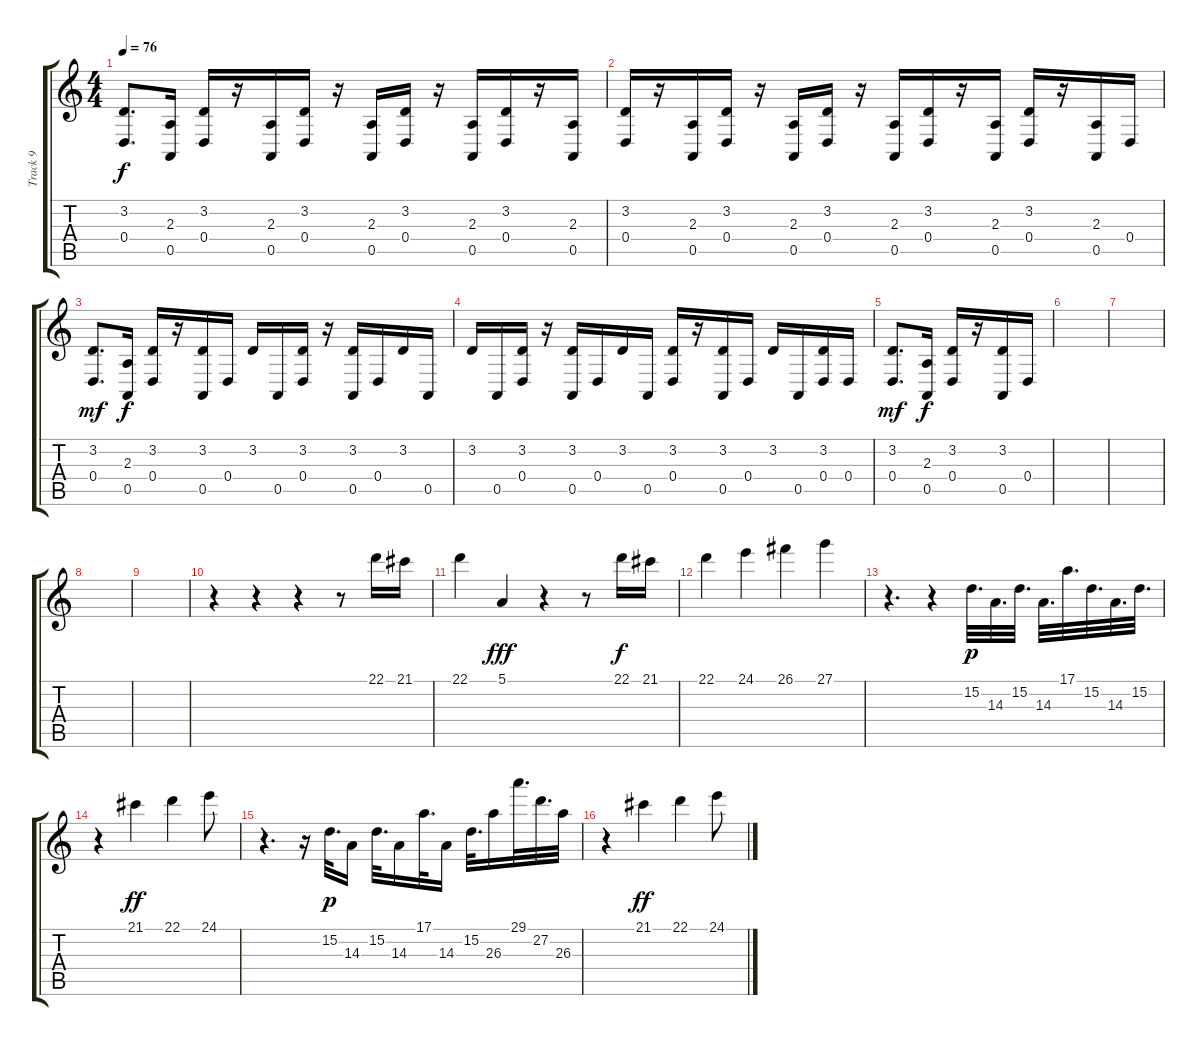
\track ("Track 9" "Track 9") {instrument musicbox}
\staff {score tabs}
\tuning (E4 B3 G3 D3 A2 E2) {hide}
\ts (4 4)
\tempo 76
\clef g2
\ks c
(3.2 0.4).8{d dy f} (2.3 0.5).16{volume 0} (3.2 0.4).16 r.16 (2.3 0.5).16 (3.2 0.4).16 r.16 (2.3 0.5).16 (3.2 0.4).16 r.16 (2.3 0.5).16 (3.2 0.4).16 r.16 (2.3 0.5).16 |
(3.2 0.4).16 r.16 (2.3 0.5).16 (3.2 0.4).16 r.16 (2.3 0.5).16 (3.2 0.4).16 r.16 (2.3 0.5).16 (3.2 0.4).16 r.16 (2.3 0.5).16 (3.2 0.4).16 r.16 (2.3 0.5).16 0.4.16{volume 10 balance 0} |
(3.2 0.4).8{d dy mf} (2.3 0.5).16{dy f volume 0} (3.2 0.4).16 r.16 (3.2 0.5).16 0.4.16 3.2.16 0.5.16 (3.2 0.4).16 r.16 (3.2 0.5).16 0.4.16 3.2.16 0.5.16 |
3.2.16 0.5.16 (3.2 0.4).16 r.16 (3.2 0.5).16 0.4.16 3.2.16 0.5.16 (3.2 0.4).16 r.16 (3.2 0.5).16 0.4.16 3.2.16 0.5.16 (3.2 0.4).16 0.4.16{volume 8 balance 0} |
(3.2 0.4).8{d dy mf} (2.3 0.5).16{dy f} (3.2 0.4).16 r.16 (3.2 0.5).16 0.4.16 |
|
|
|
|
r.4{volume 8 balance 8 instrument musicbox} r.4 r.4 r.8 22.1.16 21.1.16 |
22.1.4 5.1.4{dy fff instrument vibraphone} r.4 r.8 22.1.16{dy f volume 10 instrument musicbox} 21.1.16 |
22.1.4 24.1.4 26.1.4 27.1.4 |
r.4{d} r.4{instrument fx4atmosphere} 15.2.32{d dy p} 14.3.32{d} 15.2.32{d} 14.3.32{d} 17.1.32{d} 15.2.32{d} 14.3.32{d} 15.2.32{d} |
r.4{volume 10 instrument musicbox} 21.1.4{dy ff} 22.1.4 24.1.8 |
r.4{d} r.16{instrument fx4atmosphere} 15.2.32{d dy p} 14.3.16 15.2.32{d} 14.3.16 17.1.32{d} 14.3.16 15.2.32{d} 26.3.16 29.1.32{d} 27.2.32{d} 26.3.32 |
r.4{volume 10 instrument musicbox} 21.1.4{dy ff} 22.1.4 24.1.8
